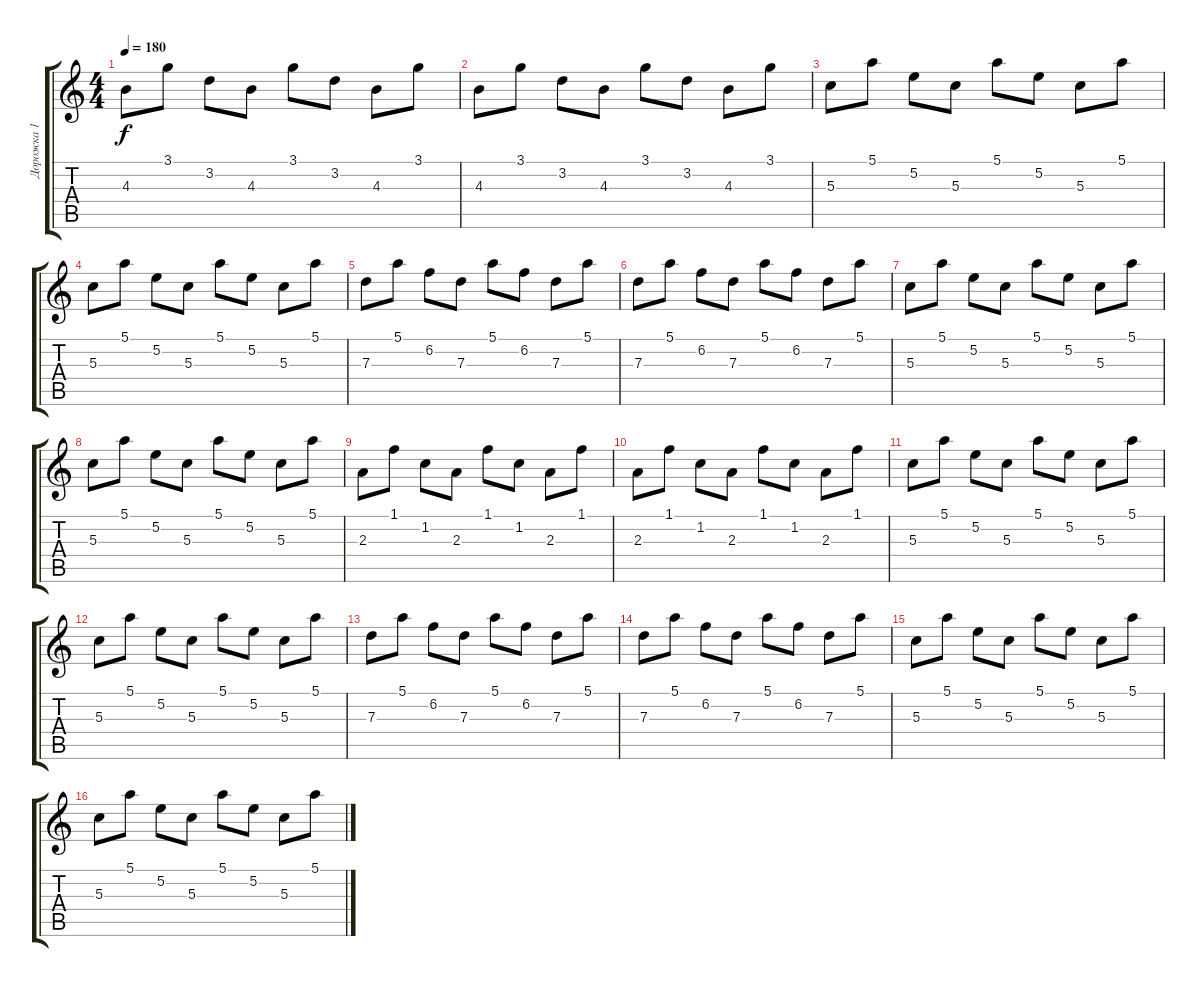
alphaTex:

\track ("Дорожка 1" "Дорожка 1") {instrument electricguitarjazz}
\staff {score tabs}
\tuning (E4 B3 G3 D3 A2 E2) {hide}
\ts (4 4)
\tempo 180
\clef g2
\ks c
4.3.8{dy f} 3.1.8 3.2.8 4.3.8 3.1.8 3.2.8 4.3.8 3.1.8 |
4.3.8 3.1.8 3.2.8 4.3.8 3.1.8 3.2.8 4.3.8 3.1.8 |
5.3.8 5.1.8 5.2.8 5.3.8 5.1.8 5.2.8 5.3.8 5.1.8 |
5.3.8 5.1.8 5.2.8 5.3.8 5.1.8 5.2.8 5.3.8 5.1.8 |
7.3.8 5.1.8 6.2.8 7.3.8 5.1.8 6.2.8 7.3.8 5.1.8 |
7.3.8 5.1.8 6.2.8 7.3.8 5.1.8 6.2.8 7.3.8 5.1.8 |
5.3.8 5.1.8 5.2.8 5.3.8 5.1.8 5.2.8 5.3.8 5.1.8 |
5.3.8 5.1.8 5.2.8 5.3.8 5.1.8 5.2.8 5.3.8 5.1.8 |
2.3.8 1.1.8 1.2.8 2.3.8 1.1.8 1.2.8 2.3.8 1.1.8 |
2.3.8 1.1.8 1.2.8 2.3.8 1.1.8 1.2.8 2.3.8 1.1.8 |
5.3.8 5.1.8 5.2.8 5.3.8 5.1.8 5.2.8 5.3.8 5.1.8 |
5.3.8 5.1.8 5.2.8 5.3.8 5.1.8 5.2.8 5.3.8 5.1.8 |
7.3.8 5.1.8 6.2.8 7.3.8 5.1.8 6.2.8 7.3.8 5.1.8 |
7.3.8 5.1.8 6.2.8 7.3.8 5.1.8 6.2.8 7.3.8 5.1.8 |
5.3.8 5.1.8 5.2.8 5.3.8 5.1.8 5.2.8 5.3.8 5.1.8 |
5.3.8 5.1.8 5.2.8 5.3.8 5.1.8 5.2.8 5.3.8 5.1.8
